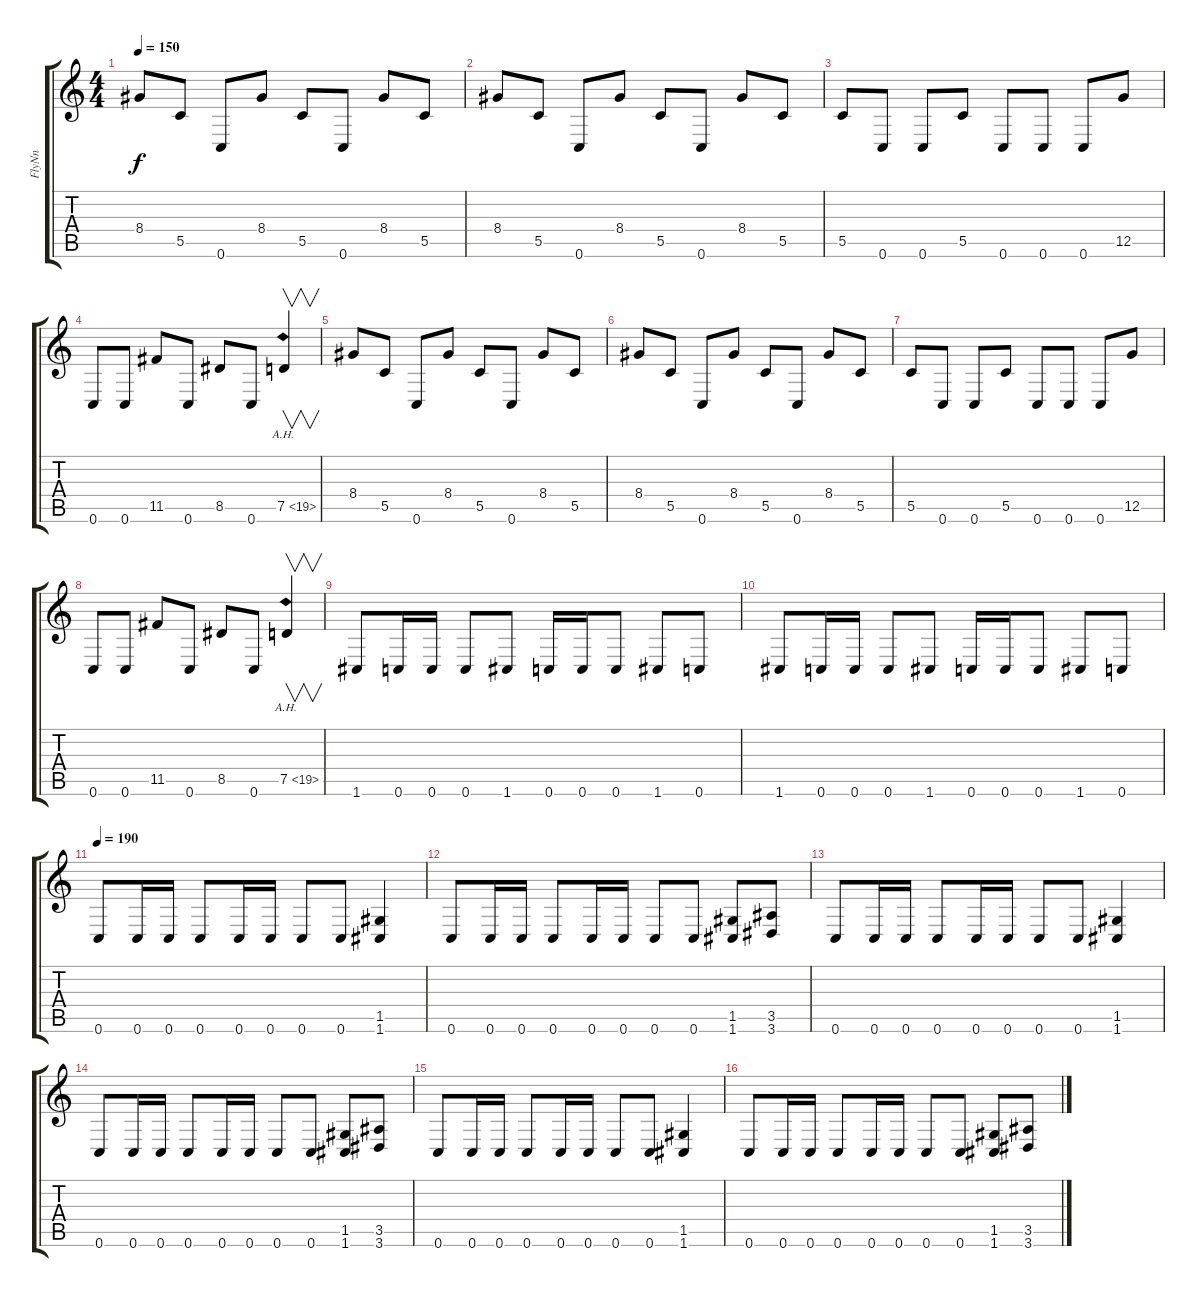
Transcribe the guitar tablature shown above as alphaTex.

\track ("FlyNn" "FlyNn") {instrument distortionguitar}
\staff {score tabs}
\tuning (D4 A3 F3 C3 G2 C2) {hide}
\ts (4 4)
\tempo 150
\clef g2
\ks c
8.4.8{dy f} 5.5.8 0.6.8 8.4.8 5.5.8 0.6.8 8.4.8 5.5.8 |
8.4.8 5.5.8 0.6.8 8.4.8 5.5.8 0.6.8 8.4.8 5.5.8 |
5.5.8 0.6.8 0.6.8 5.5.8 0.6.8 0.6.8 0.6.8 12.5.8 |
0.6.8 0.6.8 11.5.8 0.6.8 8.5.8 0.6.8 7.5{ah 12}.4{v} |
8.4.8 5.5.8 0.6.8 8.4.8 5.5.8 0.6.8 8.4.8 5.5.8 |
8.4.8 5.5.8 0.6.8 8.4.8 5.5.8 0.6.8 8.4.8 5.5.8 |
5.5.8 0.6.8 0.6.8 5.5.8 0.6.8 0.6.8 0.6.8 12.5.8 |
0.6.8 0.6.8 11.5.8 0.6.8 8.5.8 0.6.8 7.5{ah 12}.4{v} |
1.6.8 0.6.16 0.6.16 0.6.8 1.6.8 0.6.16 0.6.16 0.6.8 1.6.8 0.6.8 |
1.6.8 0.6.16 0.6.16 0.6.8 1.6.8 0.6.16 0.6.16 0.6.8 1.6.8 0.6.8 |
\tempo 190
0.6.8 0.6.16 0.6.16 0.6.8 0.6.16 0.6.16 0.6.8 0.6.8 (1.5 1.6).4 |
0.6.8 0.6.16 0.6.16 0.6.8 0.6.16 0.6.16 0.6.8 0.6.8 (1.5 1.6).8 (3.5 3.6).8 |
0.6.8 0.6.16 0.6.16 0.6.8 0.6.16 0.6.16 0.6.8 0.6.8 (1.5 1.6).4 |
0.6.8 0.6.16 0.6.16 0.6.8 0.6.16 0.6.16 0.6.8 0.6.8 (1.5 1.6).8 (3.5 3.6).8 |
0.6.8 0.6.16 0.6.16 0.6.8 0.6.16 0.6.16 0.6.8 0.6.8 (1.5 1.6).4 |
0.6.8 0.6.16 0.6.16 0.6.8 0.6.16 0.6.16 0.6.8 0.6.8 (1.5 1.6).8 (3.5 3.6).8
